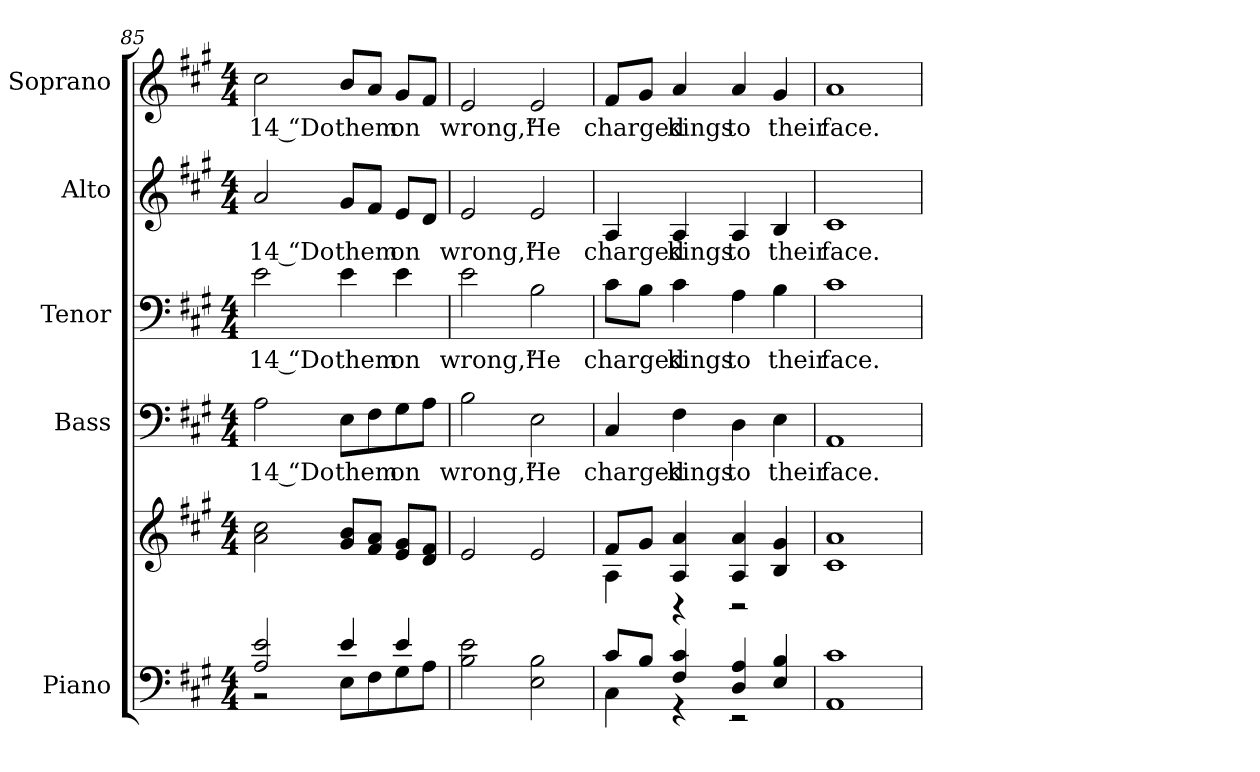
**kern	**kern	**kern	**text	**kern	**text	**kern	**text	**kern	**text
*part5	*part5	*part4	*part4	*part3	*part3	*part2	*part2	*part1	*part1
*staff6	*staff5	*staff4	*staff4	*staff3	*staff3	*staff2	*staff2	*staff1	*staff1
*I"Piano	*	*I"Bass	*	*I"Tenor	*	*I"Alto	*	*I"Soprano	*
*I'Pno.	*	*I'B.	*	*I'T.	*	*I'A.	*	*I'S.	*
!!LO:LB:g=z
*clefF4	*clefG2	*clefF4	*	*clefF4	*	*clefG2	*	*clefG2	*
*k[f#c#g#]	*k[f#c#g#]	*k[f#c#g#]	*	*k[f#c#g#]	*	*k[f#c#g#]	*	*k[f#c#g#]	*
*A:	*A:	*A:	*	*A:	*	*A:	*	*A:	*
*M4/4	*M4/4	*M4/4	*	*M4/4	*	*M4/4	*	*M4/4	*
=85	=85	=85	=85	=85	=85	=85	=85	=85	=85
*^	*	*	*	*	*	*	*	*	*
!	!	!	!	!LO:LY:b:color=#000000	!	!	!	!	!	!
!	!	!	!	!	!	!LO:LY:b:color=#000000	!	!	!	!
!	!	!	!	!	!	!	!	!LO:LY:b:color=#000000	!	!
!	!	!	!	!	!	!	!	!	!	!LO:LY:b:color=#000000
2Ai/ 2ei	2r	2ai\ 2cc#i	2Ai\	14 “Do	2ei\	14 “Do	2ai/	14 “Do	2cc#i\	14 “Do
!	!	!	!	!LO:LY:b:color=#000000	!	!	!	!	!	!
!	!	!	!	!	!	!LO:LY:b:color=#000000	!	!	!	!
!	!	!	!	!	!	!	!	!LO:LY:b:color=#000000	!	!
!	!	!	!	!	!	!	!	!	!	!LO:LY:b:color=#000000
4ei/	8Ei\L	8g#i/ 8biL	8Ei\L	them	4ei\	them	8g#i/L	them	8bi/L	them
.	8F#i\	8f#i/ 8aiJ	8F#i\	.	.	.	8f#i/J	.	8ai/J	.
!	!	!	!	!LO:LY:b:color=#000000	!	!	!	!	!	!
!	!	!	!	!	!	!LO:LY:b:color=#000000	!	!	!	!
!	!	!	!	!	!	!	!	!LO:LY:b:color=#000000	!	!
!	!	!	!	!	!	!	!	!	!	!LO:LY:b:color=#000000
4ei/	8G#i\	8ei/ 8g#iL	8G#i\	on	4ei\	on	8ei/L	on	8g#i/L	on
.	8Ai\J	8di/ 8f#iJ	8Ai\J	.	.	.	8di/J	.	8f#i/J	.
*v	*v	*	*	*	*	*	*	*	*	*
=86	=86	=86	=86	=86	=86	=86	=86	=86	=86
*^	*	*	*	*	*	*	*	*	*
!	!	!	!	!LO:LY:b:color=#000000	!	!	!	!	!	!
*v	*v	*	*	*	*	*	*	*	*	*
*^	*	*	*	*	*	*	*	*	*
!	!	!	!	!	!	!LO:LY:b:color=#000000	!	!	!	!
*v	*v	*	*	*	*	*	*	*	*	*
*^	*	*	*	*	*	*	*	*	*
!	!	!	!	!	!	!	!	!LO:LY:b:color=#000000	!	!
*v	*v	*	*	*	*	*	*	*	*	*
*^	*	*	*	*	*	*	*	*	*
!	!	!	!	!	!	!	!	!	!	!LO:LY:b:color=#000000
*v	*v	*	*	*	*	*	*	*	*	*
2Bi\ 2ei	2ei/	2Bi\	wrong,”	2ei\	wrong,”	2ei/	wrong,”	2ei/	wrong,”
!	!	!	!LO:LY:b:color=#000000	!	!	!	!	!	!
!	!	!	!	!	!LO:LY:b:color=#000000	!	!	!	!
!	!	!	!	!	!	!	!LO:LY:b:color=#000000	!	!
!	!	!	!	!	!	!	!	!	!LO:LY:b:color=#000000
2Ei\ 2Bi	2ei/	2Ei\	He	2Bi\	He	2ei/	He	2ei/	He
=87	=87	=87	=87	=87	=87	=87	=87	=87	=87
*^	*^	*	*	*	*	*	*	*	*
!	!	!	!	!	!LO:LY:b:color=#000000	!	!	!	!	!	!
!	!	!	!	!	!	!	!LO:LY:b:color=#000000	!	!	!	!
!	!	!	!	!	!	!	!	!	!LO:LY:b:color=#000000	!	!
!	!	!	!	!	!	!	!	!	!	!	!LO:LY:b:color=#000000
8c#i/L	4C#i\	8f#i/L	4Ai\	4C#i/	charged	8c#i\L	charged	4Ai/	charged	8f#i/L	charged
8Bi/J	.	8g#i/J	.	.	.	8Bi\J	.	.	.	8g#i/J	.
!	!	!	!	!	!LO:LY:b:color=#000000	!	!	!	!	!	!
!	!	!	!	!	!	!	!LO:LY:b:color=#000000	!	!	!	!
!	!	!	!	!	!	!	!	!	!LO:LY:b:color=#000000	!	!
!	!	!	!	!	!	!	!	!	!	!	!LO:LY:b:color=#000000
4F#i/ 4c#i	4r	4Ai/ 4ai	4r	4F#i\	kings	4c#i\	kings	4Ai/	kings	4ai/	kings
!	!	!	!	!	!LO:LY:b:color=#000000	!	!	!	!	!	!
!	!	!	!	!	!	!	!LO:LY:b:color=#000000	!	!	!	!
!	!	!	!	!	!	!	!	!	!LO:LY:b:color=#000000	!	!
!	!	!	!	!	!	!	!	!	!	!	!LO:LY:b:color=#000000
4Di/ 4Ai	2r	4Ai/ 4ai	2r	4Di\	to	4Ai\	to	4Ai/	to	4ai/	to
!	!	!	!	!	!LO:LY:b:color=#000000	!	!	!	!	!	!
!	!	!	!	!	!	!	!LO:LY:b:color=#000000	!	!	!	!
!	!	!	!	!	!	!	!	!	!LO:LY:b:color=#000000	!	!
!	!	!	!	!	!	!	!	!	!	!	!LO:LY:b:color=#000000
4Ei/ 4Bi	.	4Bi/ 4g#i	.	4Ei\	their	4Bi\	their	4Bi/	their	4g#i/	their
*v	*v	*	*	*	*	*	*	*	*	*	*
*	*v	*v	*	*	*	*	*	*	*	*
=88	=88	=88	=88	=88	=88	=88	=88	=88	=88
!	!	!	!LO:LY:b:color=#000000	!	!	!	!	!	!
!	!	!	!	!	!LO:LY:b:color=#000000	!	!	!	!
!	!	!	!	!	!	!	!LO:LY:b:color=#000000	!	!
!	!	!	!	!	!	!	!	!	!LO:LY:b:color=#000000
1AAi 1c#i	1c#i 1ai	1AAi	face.	1c#i	face.	1c#i	face.	1ai	face.
=	=	=	=	=	=	=	=	=	=
*-	*-	*-	*-	*-	*-	*-	*-	*-	*-
